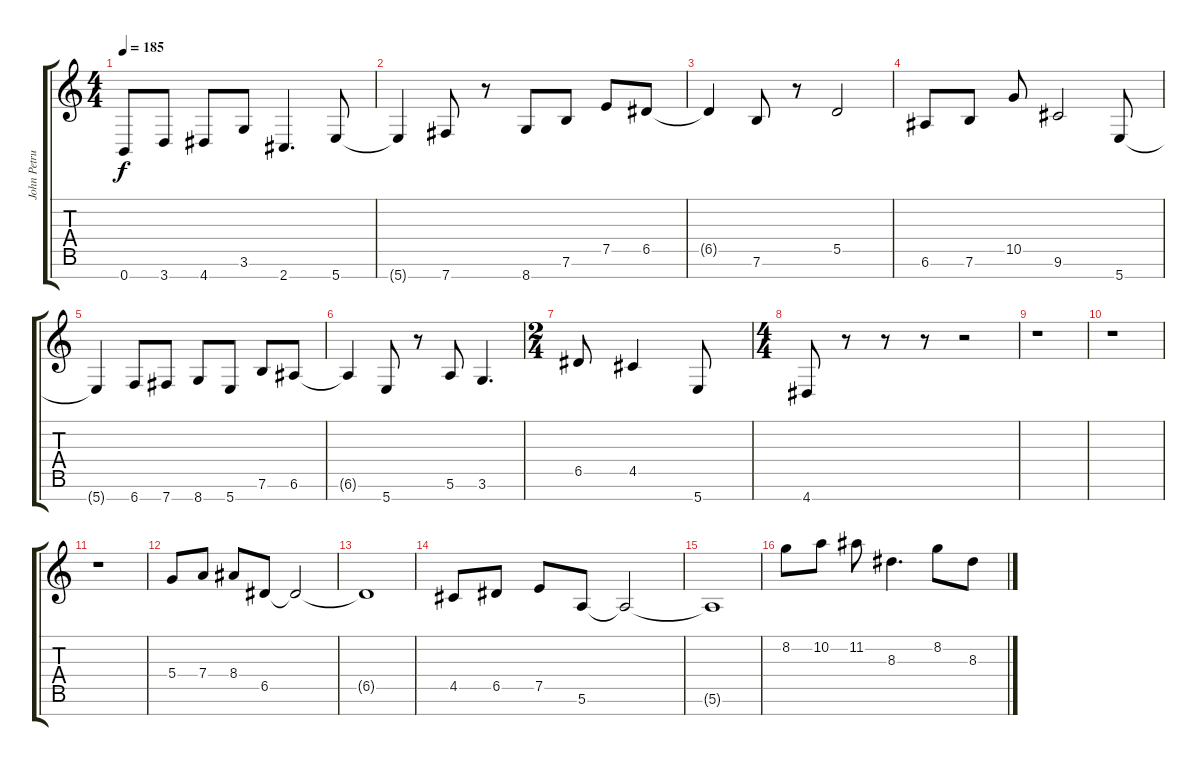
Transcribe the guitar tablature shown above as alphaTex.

\track ("John Petrucci" "John Petru") {instrument overdrivenguitar}
\staff {score tabs}
\tuning (E4 B3 G3 D3 A2 E2 B1) {hide}
\ts (4 4)
\tempo 185
\clef g2
\ks c
0.7.8{dy f} 3.7.8 4.7.8 3.6.8 2.7.4{d} 5.7.8 |
5.7{t}.4 7.7.8 r.8 8.7.8 7.6.8 7.5.8 6.5.8 |
6.5{t}.4 7.6.8 r.8 5.5.2 |
6.6.8 7.6.8 10.5.8 9.6.2 5.7.8 |
5.7{t}.4 6.7.8 7.7.8 8.7.8 5.7.8 7.6.8 6.6.8 |
6.6{t}.4 5.7.8 r.8 5.6.8 3.6.4{d} |
\ts (2 4)
6.5.8 4.5.4 5.7.8 |
\ts (4 4)
4.7.8 r.8 r.8 r.8 r.2 |
r.1 |
r.1 |
r.1 |
5.4.8 7.4.8 8.4.8 6.5.8 6.5{t}.2 |
6.5{t}.1 |
4.5.8 6.5.8 7.5.8 5.6.8 5.6{t}.2 |
5.6{t}.1 |
8.2.8 10.2.8 11.2.8 8.3.4{d} 8.2.8 8.3.8
